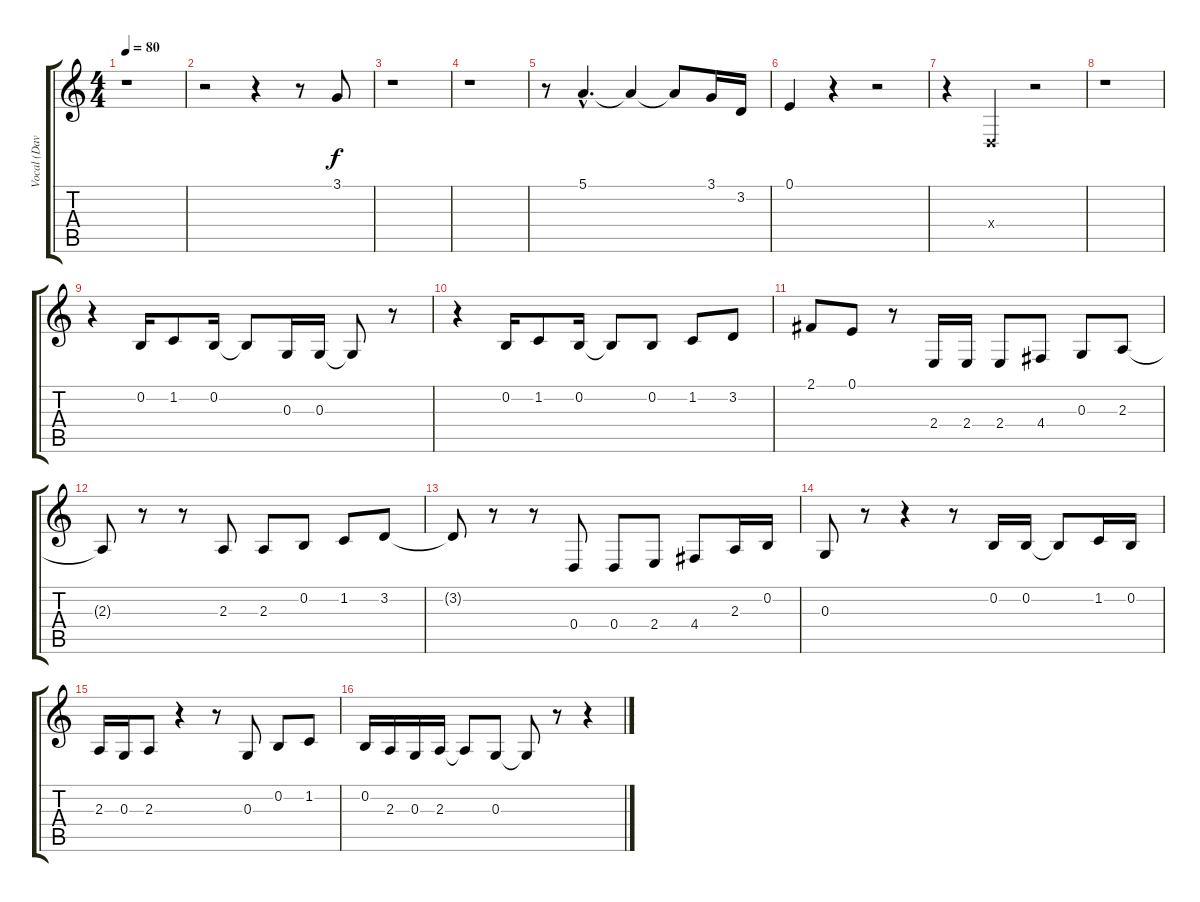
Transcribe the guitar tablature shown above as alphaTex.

\track ("Vocal (David Bowie)" "Vocal (Dav") {instrument koto}
\staff {score tabs}
\tuning (E4 B3 G3 D3 A2 E2) {hide}
\ts (4 4)
\tempo 80
\clef g2
\ks c
r.1{dy f instrument koto} |
r.2 r.4 r.8 3.1.8 |
r.1 |
r.1 |
r.8 5.1{hac}.4{d} 5.1{t}.4 5.1{t}.8 3.1.16 3.2.16 |
0.1.4 r.4 r.2 |
r.4 0.4{x}.4 r.2 |
r.1 |
r.4 0.2.16 1.2.8 0.2.16 0.2{t}.8 0.3.16 0.3.16 0.3{t}.8 r.8 |
r.4 0.2.16 1.2.8 0.2.16 0.2{t}.8 0.2.8 1.2.8 3.2.8 |
2.1.8 0.1.8 r.8 2.4.16 2.4.16 2.4.8 4.4.8 0.3.8 2.3.8 |
2.3{t}.8 r.8 r.8 2.3.8 2.3.8 0.2.8 1.2.8 3.2.8 |
3.2{t}.8 r.8 r.8 0.4.8 0.4.8 2.4.8 4.4.8 2.3.16 0.2.16 |
0.3.8 r.8 r.4 r.8 0.2.16 0.2.16 0.2{t}.8 1.2.16 0.2.16 |
2.3.16 0.3.16 2.3.8 r.4 r.8 0.3.8 0.2.8 1.2.8 |
0.2.16 2.3.16 0.3.16 2.3.16 2.3{t}.8 0.3.8 0.3{t}.8 r.8 r.4
